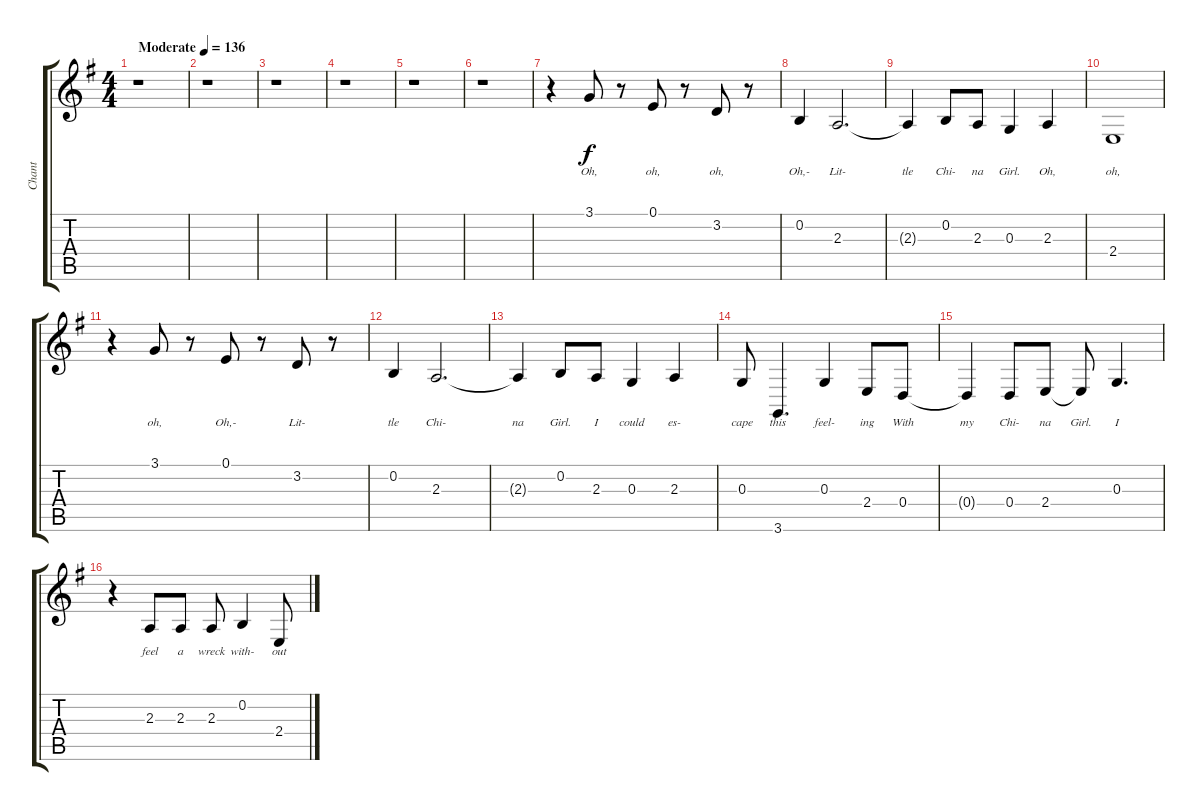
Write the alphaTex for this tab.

\track ("Chant" "Chant") {instrument flute}
\staff {score tabs}
\tuning (E4 B3 G3 D3 A2 E2) {hide}
\ts (4 4)
\tempo (136 "Moderate")
\clef g2
\ks g
r.1{dy f instrument flute} |
r.1 |
r.1 |
r.1 |
r.1 |
r.1 |
r.4 3.1.8{lyrics (0 "Oh,") lyrics (1 "") lyrics (2 "") lyrics (3 "") lyrics (4 "")} r.8 0.1.8{lyrics (0 "oh,") lyrics (1 "") lyrics (2 "") lyrics (3 "") lyrics (4 "")} r.8 3.2.8{lyrics (0 "oh,") lyrics (1 "") lyrics (2 "") lyrics (3 "") lyrics (4 "")} r.8 |
0.2.4{lyrics (0 "Oh,-") lyrics (1 "") lyrics (2 "") lyrics (3 "") lyrics (4 "")} 2.3.2{d lyrics (0 "Lit-") lyrics (1 "") lyrics (2 "") lyrics (3 "") lyrics (4 "")} |
2.3{t}.4{lyrics (0 "tle") lyrics (1 "") lyrics (2 "") lyrics (3 "") lyrics (4 "")} 0.2.8{lyrics (0 "Chi-") lyrics (1 "") lyrics (2 "") lyrics (3 "") lyrics (4 "")} 2.3.8{lyrics (0 "na") lyrics (1 "") lyrics (2 "") lyrics (3 "") lyrics (4 "")} 0.3.4{lyrics (0 "Girl.") lyrics (1 "") lyrics (2 "") lyrics (3 "") lyrics (4 "")} 2.3.4{lyrics (0 "Oh,") lyrics (1 "") lyrics (2 "") lyrics (3 "") lyrics (4 "")} |
2.4.1{lyrics (0 "oh,") lyrics (1 "") lyrics (2 "") lyrics (3 "") lyrics (4 "")} |
r.4 3.1.8{lyrics (0 "oh,") lyrics (1 "") lyrics (2 "") lyrics (3 "") lyrics (4 "")} r.8 0.1.8{lyrics (0 "Oh,-") lyrics (1 "") lyrics (2 "") lyrics (3 "") lyrics (4 "")} r.8 3.2.8{lyrics (0 "Lit-") lyrics (1 "") lyrics (2 "") lyrics (3 "") lyrics (4 "")} r.8 |
0.2.4{lyrics (0 "tle") lyrics (1 "") lyrics (2 "") lyrics (3 "") lyrics (4 "")} 2.3.2{d lyrics (0 "Chi-") lyrics (1 "") lyrics (2 "") lyrics (3 "") lyrics (4 "")} |
2.3{t}.4{lyrics (0 "na") lyrics (1 "") lyrics (2 "") lyrics (3 "") lyrics (4 "")} 0.2.8{lyrics (0 "Girl.") lyrics (1 "") lyrics (2 "") lyrics (3 "") lyrics (4 "")} 2.3.8{lyrics (0 "I") lyrics (1 "") lyrics (2 "") lyrics (3 "") lyrics (4 "")} 0.3.4{lyrics (0 "could") lyrics (1 "") lyrics (2 "") lyrics (3 "") lyrics (4 "")} 2.3.4{lyrics (0 "es-") lyrics (1 "") lyrics (2 "") lyrics (3 "") lyrics (4 "")} |
0.3.8{lyrics (0 "cape") lyrics (1 "") lyrics (2 "") lyrics (3 "") lyrics (4 "")} 3.6.4{d lyrics (0 "this") lyrics (1 "") lyrics (2 "") lyrics (3 "") lyrics (4 "")} 0.3.4{lyrics (0 "feel-") lyrics (1 "") lyrics (2 "") lyrics (3 "") lyrics (4 "")} 2.4.8{lyrics (0 "ing") lyrics (1 "") lyrics (2 "") lyrics (3 "") lyrics (4 "")} 0.4.8{lyrics (0 "With") lyrics (1 "") lyrics (2 "") lyrics (3 "") lyrics (4 "")} |
0.4{t}.4{lyrics (0 "my") lyrics (1 "") lyrics (2 "") lyrics (3 "") lyrics (4 "")} 0.4.8{lyrics (0 "Chi-") lyrics (1 "") lyrics (2 "") lyrics (3 "") lyrics (4 "")} 2.4.8{lyrics (0 "na") lyrics (1 "") lyrics (2 "") lyrics (3 "") lyrics (4 "")} 2.4{t}.8{lyrics (0 "Girl.") lyrics (1 "") lyrics (2 "") lyrics (3 "") lyrics (4 "")} 0.3.4{d lyrics (0 "I") lyrics (1 "") lyrics (2 "") lyrics (3 "") lyrics (4 "")} |
r.4 2.3.8{lyrics (0 "feel") lyrics (1 "") lyrics (2 "") lyrics (3 "") lyrics (4 "")} 2.3.8{lyrics (0 "a") lyrics (1 "") lyrics (2 "") lyrics (3 "") lyrics (4 "")} 2.3.8{lyrics (0 "wreck") lyrics (1 "") lyrics (2 "") lyrics (3 "") lyrics (4 "")} 0.2.4{lyrics (0 "with-") lyrics (1 "") lyrics (2 "") lyrics (3 "") lyrics (4 "")} 2.4.8{lyrics (0 "out") lyrics (1 "") lyrics (2 "") lyrics (3 "") lyrics (4 "")}
